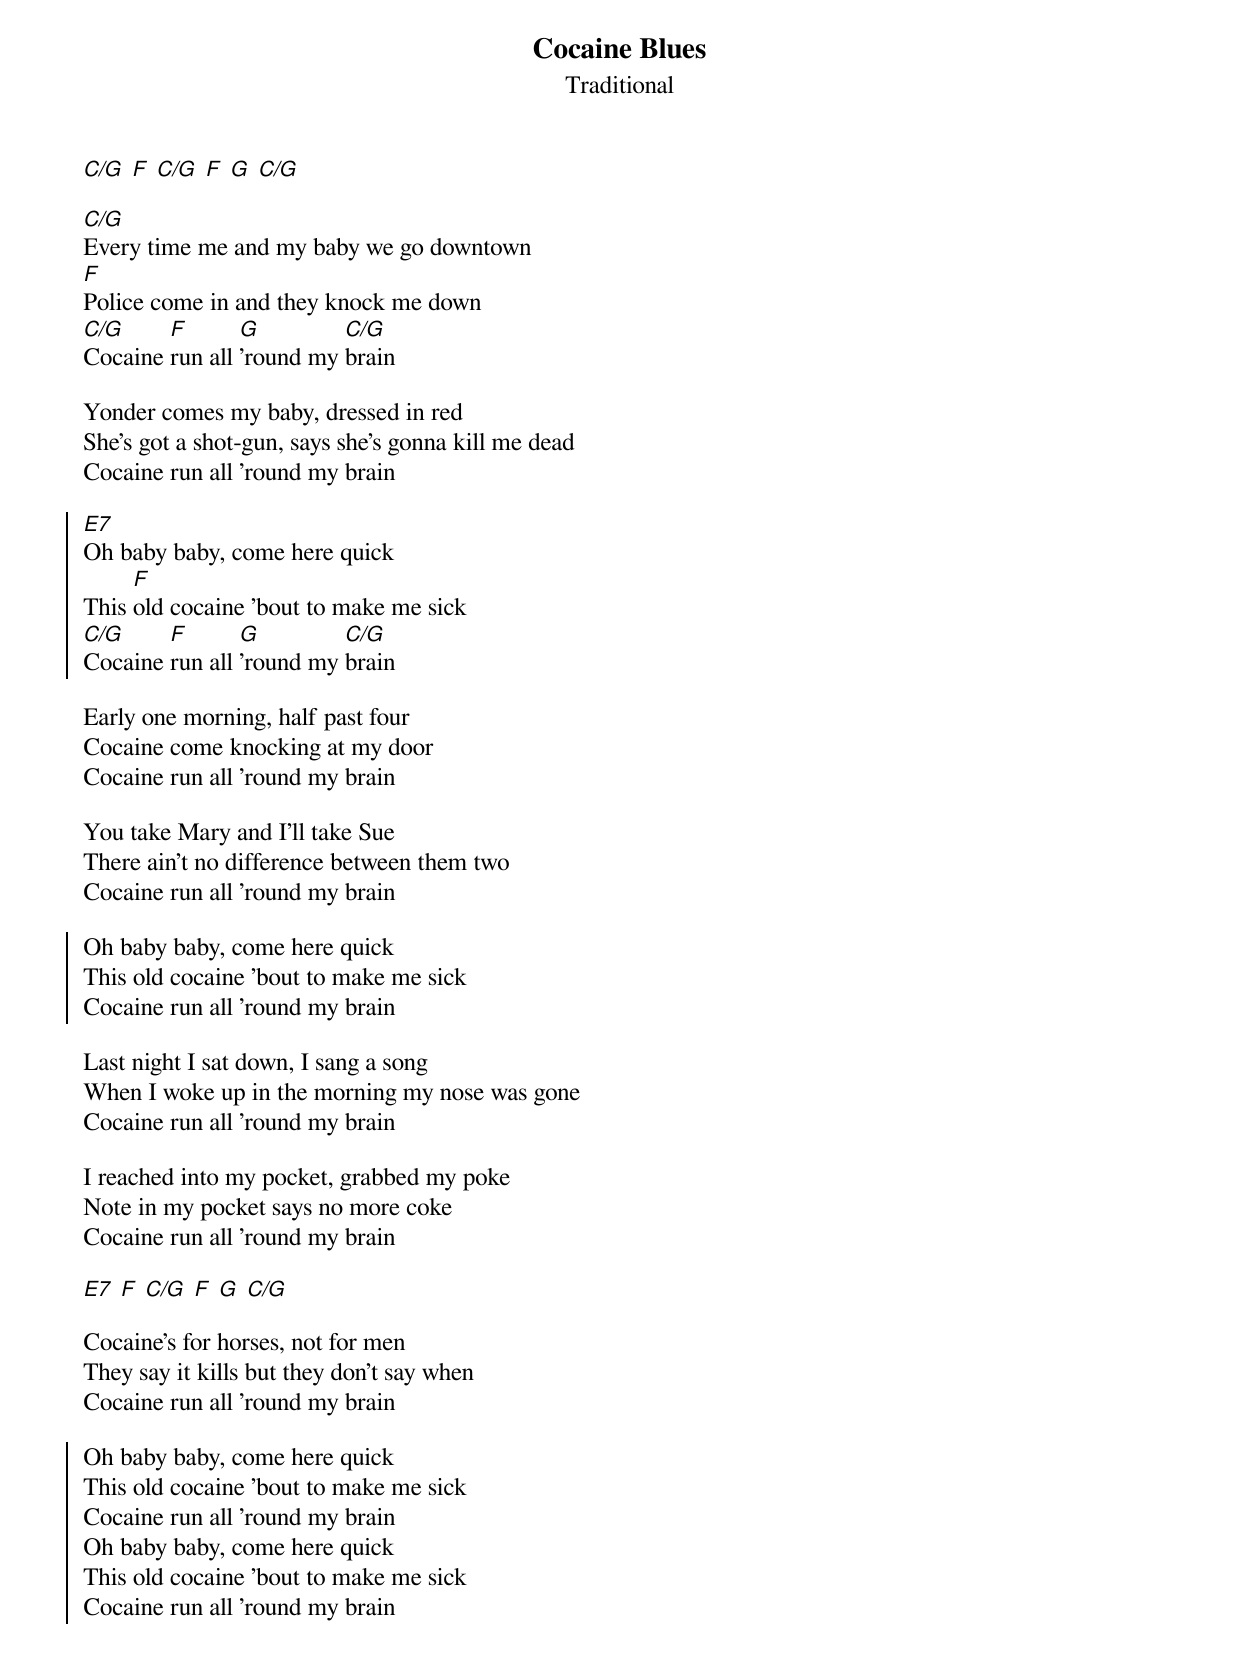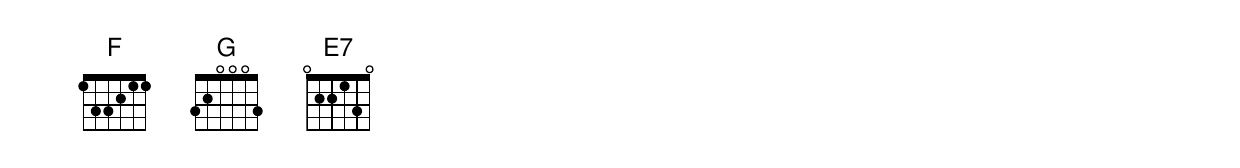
{t:Cocaine Blues}
{st:Traditional}
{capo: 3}

[C/G] [F] [C/G] [F] [G] [C/G]

[C/G]Every time me and my baby we go downtown
[F]Police come in and they knock me down
[C/G]Cocaine [F]run all [G]'round my [C/G]brain

Yonder comes my baby, dressed in red
She's got a shot-gun, says she's gonna kill me dead
Cocaine run all 'round my brain

{soc}
[E7]Oh baby baby, come here quick
This [F]old cocaine 'bout to make me sick
[C/G]Cocaine [F]run all [G]'round my [C/G]brain
{eoc}

Early one morning, half past four
Cocaine come knocking at my door
Cocaine run all 'round my brain

You take Mary and I'll take Sue
There ain't no difference between them two
Cocaine run all 'round my brain

{soc}
Oh baby baby, come here quick
This old cocaine 'bout to make me sick
Cocaine run all 'round my brain
{eoc}

Last night I sat down, I sang a song
When I woke up in the morning my nose was gone
Cocaine run all 'round my brain

I reached into my pocket, grabbed my poke
Note in my pocket says no more coke
Cocaine run all 'round my brain

[E7] [F] [C/G] [F] [G] [C/G]

Cocaine's for horses, not for men
They say it kills but they don't say when
Cocaine run all 'round my brain

{soc}
Oh baby baby, come here quick
This old cocaine 'bout to make me sick
Cocaine run all 'round my brain
Oh baby baby, come here quick
This old cocaine 'bout to make me sick
Cocaine run all 'round my brain
{eoc}
